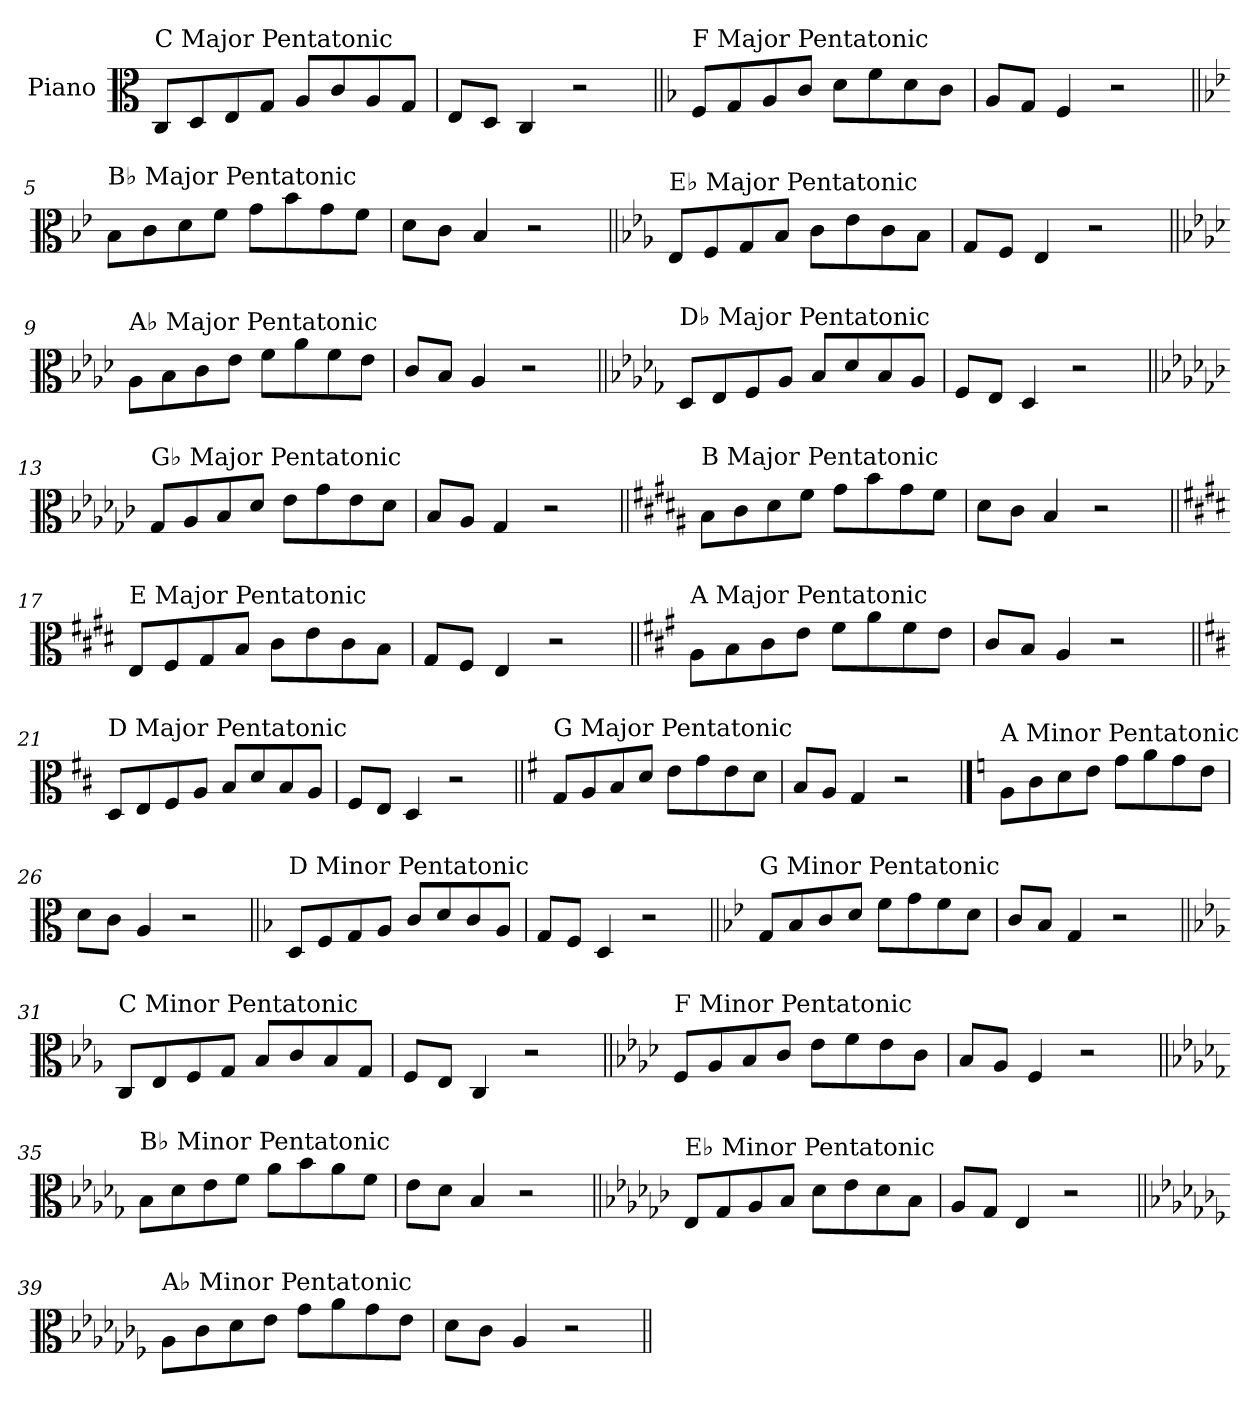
**kern
*part1
*staff1
*I"Piano
*I'Pno.
*clefC3
*k[]
=1
!LO:TX:a:t=C Major Pentatonic
8C/L
8D/
8E/
8G/J
8A/L
8c/
8A/
8G/J
=2
8E/L
8D/J
4C/
2r
=3||
*k[b-]
!LO:TX:a:t=F Major Pentatonic
8F/L
8G/
8A/
8c/J
8d\L
8f\
8d\
8c\J
=4
8A/L
8G/J
4F/
2r
!!LO:LB:g=z
=5||
*k[b-e-]
!LO:TX:a:t=B♭ Major Pentatonic
8B-\L
8c\
8d\
8f\J
8g\L
8b-\
8g\
8f\J
=6
8d\L
8c\J
4B-/
2r
=7||
*k[b-e-a-]
!LO:TX:a:t=E♭ Major Pentatonic
8E-/L
8F/
8G/
8B-/J
8c\L
8e-\
8c\
8B-\J
=8
8G/L
8F/J
4E-/
2r
!!LO:LB:g=z
=9||
*k[b-e-a-d-]
!LO:TX:a:t=A♭ Major Pentatonic
8A-\L
8B-\
8c\
8e-\J
8f\L
8a-\
8f\
8e-\J
=10
8c/L
8B-/J
4A-/
2r
=11||
*k[b-e-a-d-g-]
!LO:TX:a:t=D♭ Major Pentatonic
8D-/L
8E-/
8F/
8A-/J
8B-/L
8d-/
8B-/
8A-/J
=12
8F/L
8E-/J
4D-/
2r
!!LO:LB:g=z
=13||
*k[b-e-a-d-g-c-]
!LO:TX:a:t=G♭ Major Pentatonic
8G-/L
8A-/
8B-/
8d-/J
8e-\L
8g-\
8e-\
8d-\J
=14
8B-/L
8A-/J
4G-/
2r
=15||
*k[f#c#g#d#a#]
!LO:TX:a:t=B Major Pentatonic
8B\L
8c#\
8d#\
8f#\J
8g#\L
8b\
8g#\
8f#\J
=16
8d#\L
8c#\J
4B/
2r
!!LO:LB:g=z
=17||
*k[f#c#g#d#]
!LO:TX:a:t=E Major Pentatonic
8E/L
8F#/
8G#/
8B/J
8c#\L
8e\
8c#\
8B\J
=18
8G#/L
8F#/J
4E/
2r
=19||
*k[f#c#g#]
!LO:TX:a:t=A Major Pentatonic
8A\L
8B\
8c#\
8e\J
8f#\L
8a\
8f#\
8e\J
=20
8c#/L
8B/J
4A/
2r
!!LO:LB:g=z
=21||
*k[f#c#]
!LO:TX:a:t=D Major Pentatonic
8D/L
8E/
8F#/
8A/J
8B/L
8d/
8B/
8A/J
=22
8F#/L
8E/J
4D/
2r
=23||
*k[f#]
!LO:TX:a:t=G Major Pentatonic
8G/L
8A/
8B/
8d/J
8e\L
8g\
8e\
8d\J
=24
8B/L
8A/J
4G/
2r
!!LO:PB:g=z
==25
*k[]
!LO:TX:a:t=A Minor Pentatonic
8A\L
8c\
8d\
8e\J
8g\L
8a\
8g\
8e\J
=26
8d\L
8c\J
4A/
2r
=27||
*k[b-]
!LO:TX:a:t=D Minor Pentatonic
8D/L
8F/
8G/
8A/J
8c/L
8d/
8c/
8A/J
=28
8G/L
8F/J
4D/
2r
!!LO:LB:g=z
=29||
*k[b-e-]
!LO:TX:a:t=G Minor Pentatonic
8G/L
8B-/
8c/
8d/J
8f\L
8g\
8f\
8d\J
=30
8c/L
8B-/J
4G/
2r
=31||
*k[b-e-a-]
!LO:TX:a:t=C Minor Pentatonic
8C/L
8E-/
8F/
8G/J
8B-/L
8c/
8B-/
8G/J
=32
8F/L
8E-/J
4C/
2r
!!LO:LB:g=z
=33||
*k[b-e-a-d-]
!LO:TX:a:t=F Minor Pentatonic
8F/L
8A-/
8B-/
8c/J
8e-\L
8f\
8e-\
8c\J
=34
8B-/L
8A-/J
4F/
2r
=35||
*k[b-e-a-d-g-]
!LO:TX:a:t=B♭ Minor Pentatonic
8B-\L
8d-\
8e-\
8f\J
8a-\L
8b-\
8a-\
8f\J
=36
8e-\L
8d-\J
4B-/
2r
!!LO:LB:g=z
=37||
*k[b-e-a-d-g-c-]
!LO:TX:a:t=E♭ Minor Pentatonic
8E-/L
8G-/
8A-/
8B-/J
8d-\L
8e-\
8d-\
8B-\J
=38
8A-/L
8G-/J
4E-/
2r
=39||
*k[b-e-a-d-g-c-f-]
!LO:TX:a:t=A♭ Minor Pentatonic
8A-\L
8c-\
8d-\
8e-\J
8g-\L
8a-\
8g-\
8e-\J
=40
8d-\L
8c-\J
4A-/
2r
=||
*-
